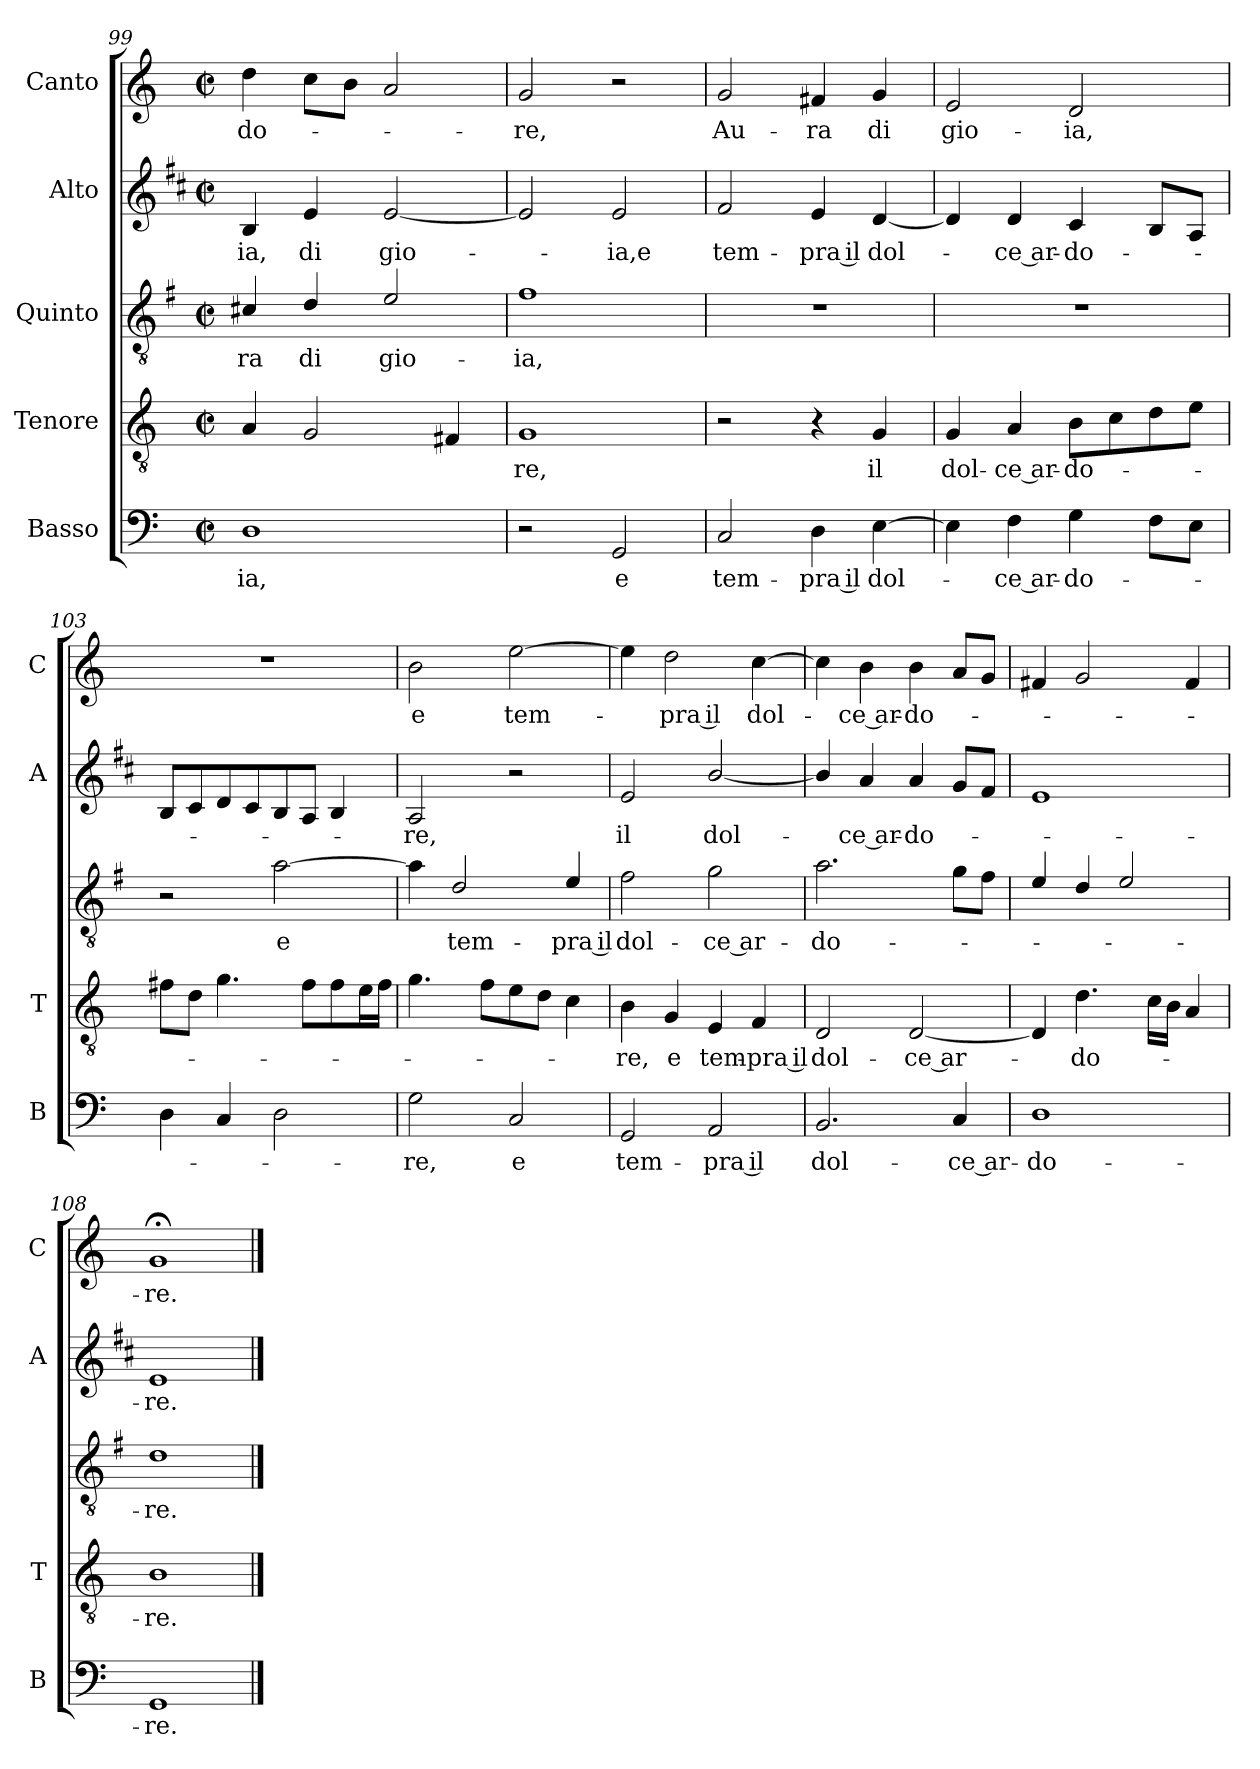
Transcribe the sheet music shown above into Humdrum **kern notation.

**kern	**text	**kern	**text	**kern	**text	**kern	**text	**kern	**text
*part5	*part5	*part4	*part4	*part3	*part3	*part2	*part2	*part1	*part1
*staff5	*staff5	*staff4	*staff4	*staff3	*staff3	*staff2	*staff2	*staff1	*staff1
*I"Basso	*	*I"Tenore	*	*I"Quinto	*	*I"Alto	*	*I"Canto	*
*I'B	*	*I'T	*	*	*	*I'A	*	*I'C	*
*clefF4	*	*clefGv2	*	*clefGv2	*	*clefG2	*	*clefG2	*
*	*	*	*	*ITrd4c7	*	*ITrd1c2	*	*	*
*k[]	*	*k[]	*	*k[]	*	*k[]	*	*k[]	*
*C:	*	*C:	*	*C:	*	*C:	*	*C:	*
*M2/2	*	*M2/2	*	*M2/2	*	*M2/2	*	*M2/2	*
*met(c|)	*	*met(c|)	*	*met(c|)	*	*met(c|)	*	*met(c|)	*
=99	=99	=99	=99	=99	=99	=99	=99	=99	=99
!	!LO:LY:b	!	!	!	!LO:LY:b	!	!LO:LY:b	!	!LO:LY:b
1D	-ia,	4A/	.	4F#X/	-ra	4A/	-ia,	4dd\	-do-
!	!	!	!	!	!LO:LY:b	!	!LO:LY:b	!	!
.	.	2G/	.	4G/	di	4d/	di	8cc\L	.
.	.	.	.	.	.	.	.	8b\J	.
!	!	!	!	!	!LO:LY:b	!	!LO:LY:b	!	!
.	.	.	.	2A/	gio-	[2d/	gio-	2a/	.
.	.	4F#X/	.	.	.	.	.	.	.
=100	=100	=100	=100	=100	=100	=100	=100	=100	=100
!	!	!	!LO:LY:b	!	!LO:LY:b	!	!	!	!LO:LY:b
2r	.	1G	-re,	1B	-ia,	2d/]	.	2g/	-re,
!	!LO:LY:b	!	!	!	!	!	!LO:LY:b	!	!
2GG/	e	.	.	.	.	2d/	-ia,e	2r	.
=101	=101	=101	=101	=101	=101	=101	=101	=101	=101
!	!LO:LY:b	!	!	!	!	!	!LO:LY:b	!	!LO:LY:b
2C/	tem-	2r	.	1r	.	2e/	tem-	2g/	Au-
!	!LO:LY:b	!	!	!	!	!	!LO:LY:b	!	!LO:LY:b
4D\	-pra il	4r	.	.	.	4d/	-pra il	4f#X/	-ra
!	!LO:LY:b	!	!LO:LY:b	!	!	!	!LO:LY:b	!	!LO:LY:b
[4E\	dol-	4G/	il	.	.	[4c/	dol-	4g/	di
=102	=102	=102	=102	=102	=102	=102	=102	=102	=102
!	!	!	!LO:LY:b	!	!	!	!	!	!LO:LY:b
4E\]	.	4G/	dol-	1r	.	4c/]	.	2e/	gio-
!	!LO:LY:b	!	!LO:LY:b	!	!	!	!LO:LY:b	!	!
4F\	-ce ar-	4A/	-ce ar-	.	.	4c/	-ce ar-	.	.
!	!LO:LY:b	!	!LO:LY:b	!	!	!	!LO:LY:b	!	!LO:LY:b
4G\	-do-	8B\L	-do-	.	.	4B/	-do-	2d/	-ia,
.	.	8c\	.	.	.	.	.	.	.
8F\L	.	8d\	.	.	.	8A/L	.	.	.
8E\J	.	8e\J	.	.	.	8G/J	.	.	.
!!LO:PB:g=z
=103	=103	=103	=103	=103	=103	=103	=103	=103	=103
4D\	.	8f#X\L	.	2r	.	8A/L	.	1r	.
.	.	8d\J	.	.	.	8B/	.	.	.
4C/	.	4.g\	.	.	.	8c/	.	.	.
.	.	.	.	.	.	8B/	.	.	.
!	!	!	!	!	!LO:LY:b	!	!	!	!
2D\	.	.	.	[2d\	e	8A/	.	.	.
.	.	8f#\L	.	.	.	8G/J	.	.	.
.	.	8f#\	.	.	.	4A/	.	.	.
.	.	16e\L	.	.	.	.	.	.	.
.	.	16f#\JJ	.	.	.	.	.	.	.
=104	=104	=104	=104	=104	=104	=104	=104	=104	=104
!	!LO:LY:b	!	!	!	!	!	!LO:LY:b	!	!LO:LY:b
2G\	-re,	4.g\	.	4d\]	.	2G/	-re,	2b\	e
!	!	!	!	!	!LO:LY:b	!	!	!	!
.	.	.	.	2G/	tem-	.	.	.	.
.	.	8f\L	.	.	.	.	.	.	.
!	!LO:LY:b	!	!	!	!	!	!	!	!LO:LY:b
2C/	e	8e\	.	.	.	2r	.	[2ee\	tem-
.	.	8d\J	.	.	.	.	.	.	.
!	!	!	!	!	!LO:LY:b	!	!	!	!
.	.	4c\	.	4A/	-pra il	.	.	.	.
=105	=105	=105	=105	=105	=105	=105	=105	=105	=105
!	!LO:LY:b	!	!LO:LY:b	!	!LO:LY:b	!	!LO:LY:b	!	!
2GG/	tem-	4B\	-re,	2B\	dol-	2d/	il	4ee\]	.
!	!	!	!LO:LY:b	!	!	!	!	!	!LO:LY:b
.	.	4G/	e	.	.	.	.	2dd\	-pra il
!	!LO:LY:b	!	!LO:LY:b	!	!LO:LY:b	!	!LO:LY:b	!	!
2AA/	-pra il	4E/	tem-	2c\	-ce ar-	[2a/	dol-	.	.
!	!	!	!LO:LY:b	!	!	!	!	!	!LO:LY:b
.	.	4F/	-pra il	.	.	.	.	[4cc\	dol-
=106	=106	=106	=106	=106	=106	=106	=106	=106	=106
!	!LO:LY:b	!	!LO:LY:b	!	!LO:LY:b	!	!	!	!
2.BB/	dol-	2D/	dol-	2.d\	-do-	4a/]	.	4cc\]	.
!	!	!	!	!	!	!	!LO:LY:b	!	!LO:LY:b
.	.	.	.	.	.	4g/	-ce ar-	4b\	-ce ar-
!	!	!	!LO:LY:b	!	!	!	!LO:LY:b	!	!LO:LY:b
.	.	[2D/	-ce ar-	.	.	4g/	-do-	4b\	-do-
!	!LO:LY:b	!	!	!	!	!	!	!	!
4C/	-ce ar-	.	.	8c\L	.	8f/L	.	8a/L	.
.	.	.	.	8B\J	.	8e/J	.	8g/J	.
=107	=107	=107	=107	=107	=107	=107	=107	=107	=107
!	!LO:LY:b	!	!	!	!	!	!	!	!
1D	-do-	4D/]	.	4A/	.	1d	.	4f#X/	.
!	!	!	!LO:LY:b	!	!	!	!	!	!
.	.	4.d\	-do-	4G/	.	.	.	2g/	.
.	.	.	.	2A/	.	.	.	.	.
.	.	16c\LL	.	.	.	.	.	.	.
.	.	16B\JJ	.	.	.	.	.	.	.
.	.	4A/	.	.	.	.	.	4f#/	.
=108	=108	=108	=108	=108	=108	=108	=108	=108	=108
!	!LO:LY:b	!	!LO:LY:b	!	!LO:LY:b	!	!LO:LY:b	!	!LO:LY:b
1GG	-re.	1B	-re.	1G	-re.	1d	-re.	1g;<	-re.
==	==	==	==	==	==	==	==	==	==
*-	*-	*-	*-	*-	*-	*-	*-	*-	*-
